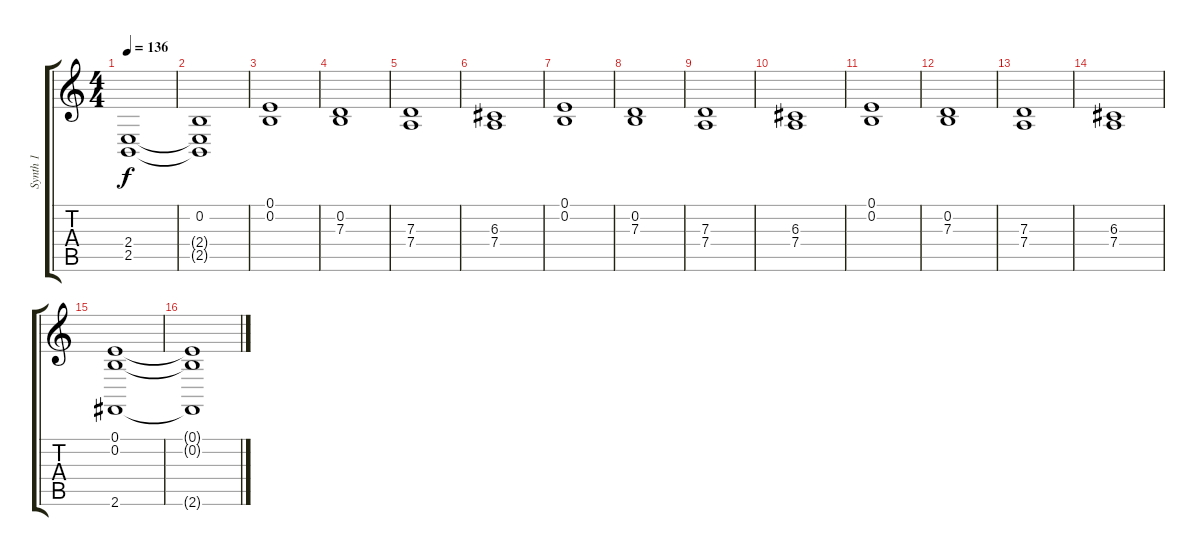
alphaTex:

\track ("Synth 1" "Synth 1") {instrument lead8bassandlead}
\staff {score tabs}
\tuning (E4 B3 G3 D3 A2 E2) {hide}
\ts (4 4)
\tempo 136
\clef g2
\ks c
(2.4{t} 2.5{t}).1{dy f} |
(0.2 2.4{t} 2.5{t}).1 |
(0.1 0.2).1 |
(0.2 7.3).1 |
(7.3 7.4).1 |
(6.3 7.4).1 |
(0.1 0.2).1 |
(0.2 7.3).1 |
(7.3 7.4).1 |
(6.3 7.4).1 |
(0.1 0.2).1 |
(0.2 7.3).1 |
(7.3 7.4).1 |
(6.3 7.4).1 |
(0.1 0.2 2.6).1 |
(0.1{t} 0.2{t} 2.6{t}).1
